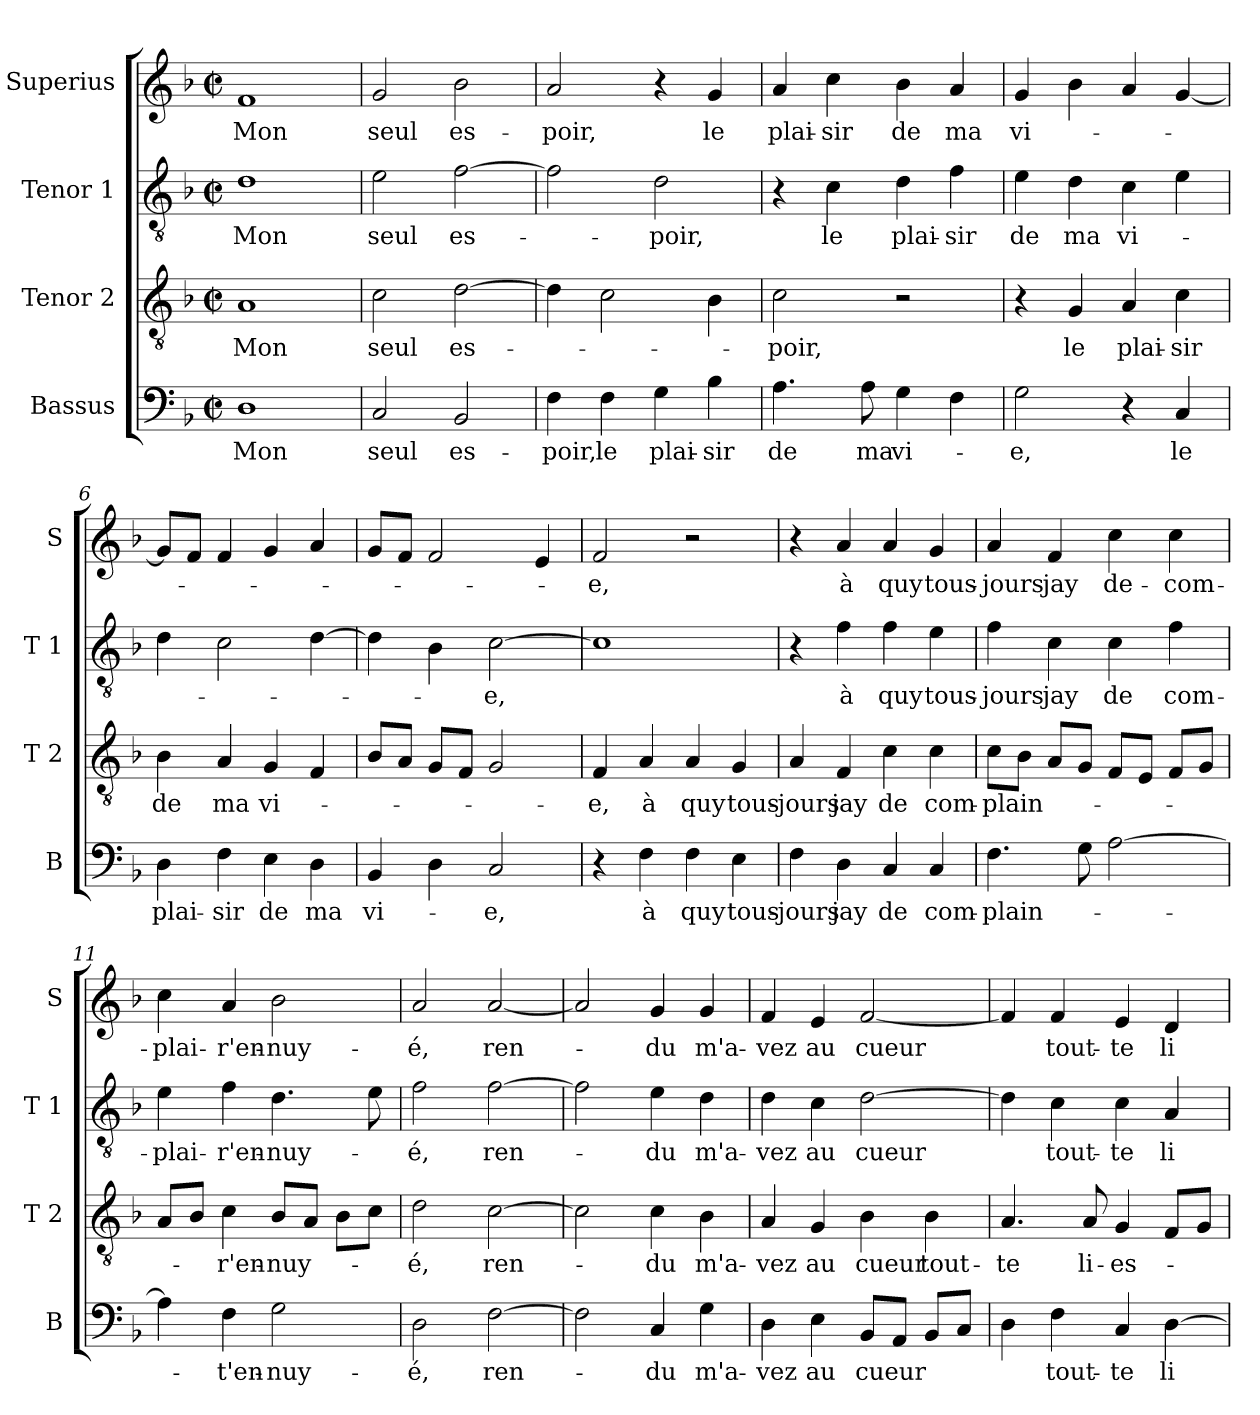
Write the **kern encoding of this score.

**kern	**text	**kern	**text	**kern	**text	**kern	**text
*part4	*part4	*part3	*part3	*part2	*part2	*part1	*part1
*staff4	*staff4	*staff3	*staff3	*staff2	*staff2	*staff1	*staff1
*I"Bassus	*	*I"Tenor 2	*	*I"Tenor 1	*	*I"Superius	*
*I'B	*	*I'T 2	*	*I'T 1	*	*I'S	*
*clefF4	*	*clefGv2	*	*clefGv2	*	*clefG2	*
*k[b-]	*	*k[b-]	*	*k[b-]	*	*k[b-]	*
*F:	*	*F:	*	*F:	*	*F:	*
*M2/2	*	*M2/2	*	*M2/2	*	*M2/2	*
*met(c|)	*	*met(c|)	*	*met(c|)	*	*met(c|)	*
=1	=1	=1	=1	=1	=1	=1	=1
1D	Mon	1A	Mon	1d	Mon	1f	Mon
=2	=2	=2	=2	=2	=2	=2	=2
2C/	seul	2c\	seul	2e\	seul	2g/	seul
2BB-/	es-	[2d\	es-	[2f\	es-	2b-\	es-
=3	=3	=3	=3	=3	=3	=3	=3
4F\	-poir,	4d\]	.	2f\]	.	2a/	-poir,
4F\	le	2c\	.	.	.	.	.
4G\	plai-	.	.	2d\	-poir,	4r	.
4B-\	-sir	4B-\	.	.	.	4g/	le
=4	=4	=4	=4	=4	=4	=4	=4
4.A\	de	2c\	-poir,	4r	.	4a/	plai-
.	.	.	.	4c\	le	4cc\	-sir
8A\	ma	.	.	.	.	.	.
4G\	vi-	2r	.	4d\	plai-	4b-\	de
4F\	.	.	.	4f\	-sir	4a/	ma
=5	=5	=5	=5	=5	=5	=5	=5
2G\	-e,	4r	.	4e\	de	4g/	vi-
.	.	4G/	le	4d\	ma	4b-\	.
4r	.	4A/	plai-	4c\	vi-	4a/	.
4C/	le	4c\	-sir	4e\	.	[4g/	.
!!LO:LB:g=z
=6	=6	=6	=6	=6	=6	=6	=6
4D\	plai-	4B-\	de	4d\	.	8g/L]	.
.	.	.	.	.	.	8f/J	.
4F\	-sir	4A/	ma	2c\	.	4f/	.
4E\	de	4G/	vi-	.	.	4g/	.
4D\	ma	4F/	.	[4d\	.	4a/	.
=7	=7	=7	=7	=7	=7	=7	=7
4BB-/	vi-	8B-/L	.	4d\]	.	8g/L	.
.	.	8A/J	.	.	.	8f/J	.
4D\	.	8G/L	.	4B-\	.	2f/	.
.	.	8F/J	.	.	.	.	.
2C/	-e,	2G/	.	[2c\	-e,	.	.
.	.	.	.	.	.	4e/	.
=8	=8	=8	=8	=8	=8	=8	=8
4r	.	4F/	-e,	1c]	.	2f/	-e,
4F\	à	4A/	à	.	.	.	.
4F\	quy	4A/	quy	.	.	2r	.
4E\	tous-	4G/	tous-	.	.	.	.
=9	=9	=9	=9	=9	=9	=9	=9
4F\	-jours	4A/	-jours	4r	.	4r	.
4D\	jay	4F/	jay	4f\	à	4a/	à
4C/	de	4c\	de	4f\	quy	4a/	quy
4C/	com-	4c\	com-	4e\	tous-	4g/	tous-
=10	=10	=10	=10	=10	=10	=10	=10
4.F\	-plain-	8c\L	-plain-	4f\	-jours	4a/	-jours
.	.	8B-\J	.	.	.	.	.
.	.	8A/L	.	4c\	jay	4f/	jay
8G\	.	8G/J	.	.	.	.	.
[2A\	.	8F/L	.	4c\	de	4cc\	de-
.	.	8E/J	.	.	.	.	.
.	.	8F/L	.	4f\	com-	4cc\	-com-
.	.	8G/J	.	.	.	.	.
!!LO:LB:g=z
=11	=11	=11	=11	=11	=11	=11	=11
4A\]	.	8A/L	.	4e\	-plai-	4cc\	-plai-
.	.	8B-/J	.	.	.	.	.
4F\	-t'en-	4c\	-r'en-	4f\	-r'en-	4a/	-r'en-
2G\	-nuy-	8B-/L	-nuy-	4.d\	-nuy-	2b-\	-nuy-
.	.	8A/J	.	.	.	.	.
.	.	8B-\L	.	.	.	.	.
.	.	8c\J	.	8e\	.	.	.
=12	=12	=12	=12	=12	=12	=12	=12
2D\	-é,	2d\	-é,	2f\	-é,	2a/	-é,
[2F\	ren-	[2c\	ren-	[2f\	ren-	[2a/	ren-
=13	=13	=13	=13	=13	=13	=13	=13
2F\]	.	2c\]	.	2f\]	.	2a/]	.
4C/	-du	4c\	-du	4e\	-du	4g/	-du
4G\	m'a-	4B-\	m'a-	4d\	m'a-	4g/	m'a-
=14	=14	=14	=14	=14	=14	=14	=14
4D\	-vez	4A/	-vez	4d\	-vez	4f/	-vez
4E\	au	4G/	au	4c\	au	4e/	au
8BB-/L	cueur	4B-\	cueur	[2d\	cueur	[2f/	cueur
8AA/J	.	.	.	.	.	.	.
8BB-/L	.	4B-\	tout-	.	.	.	.
8C/J	.	.	.	.	.	.	.
=15	=15	=15	=15	=15	=15	=15	=15
4D\	.	4.A/	-te	4d\]	.	4f/]	.
4F\	tout-	.	.	4c\	tout-	4f/	tout-
.	.	8A/	li-	.	.	.	.
4C/	-te	4G/	-es-	4c\	-te	4e/	-te
[4D\	li-	8F/L	.	4A/	li-	4d/	li-
.	.	8G/J	.	.	.	.	.
=	=	=	=	=	=	=	=
*-	*-	*-	*-	*-	*-	*-	*-
